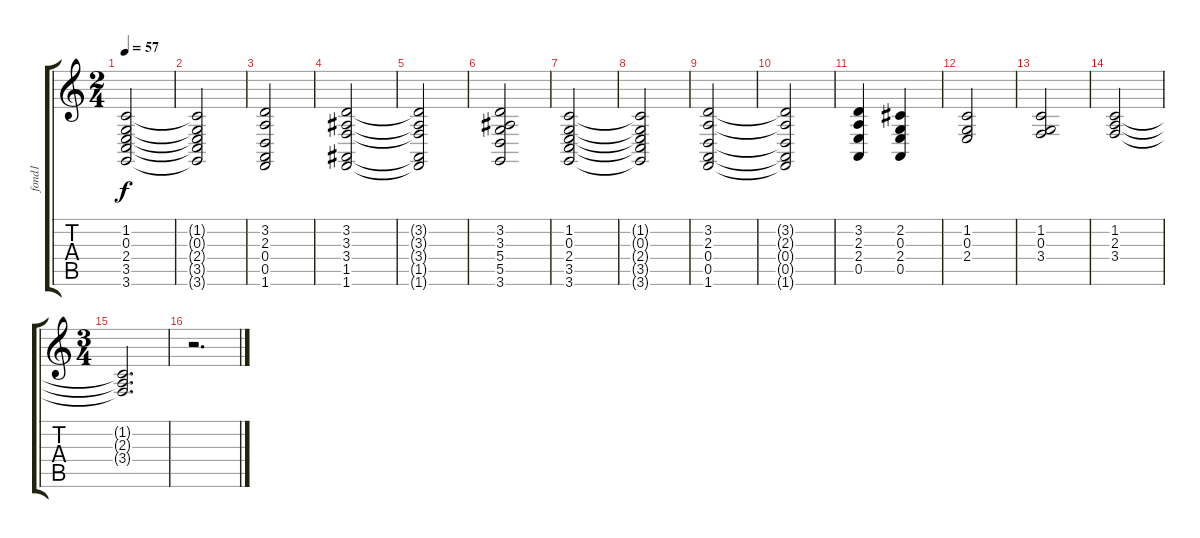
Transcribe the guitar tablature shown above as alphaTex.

\track ("fond1" "fond1") {instrument stringensemble2}
\staff {score tabs}
\tuning (E4 B3 G3 D3 A2 E2) {hide}
\ts (2 4)
\tempo 57
\clef g2
\ks c
(1.2 0.3 2.4 3.5 3.6).2{dy f} |
(1.2{t} 0.3{t} 2.4{t} 3.5{t} 3.6{t}).2 |
(3.2 2.3 0.4 0.5 1.6).2 |
(3.2 3.3 3.4 1.5 1.6).2 |
(3.2{t} 3.3{t} 3.4{t} 1.5{t} 1.6{t}).2 |
(3.2 3.3 5.4 5.5 3.6).2 |
(1.2 0.3 2.4 3.5 3.6).2 |
(1.2{t} 0.3{t} 2.4{t} 3.5{t} 3.6{t}).2 |
(3.2 2.3 0.4 0.5 1.6).2 |
(3.2{t} 2.3{t} 0.4{t} 0.5{t} 1.6{t}).2 |
(3.2 2.3 2.4 0.5).4{volume 9} (2.2 0.3 2.4 0.5).4 |
(1.2 0.3 2.4).2 |
(1.2 0.3 3.4).2 |
(1.2 2.3 3.4).2 |
\ts (3 4)
(1.2{t} 2.3{t} 3.4{t}).2{d} |
r.2{d}
